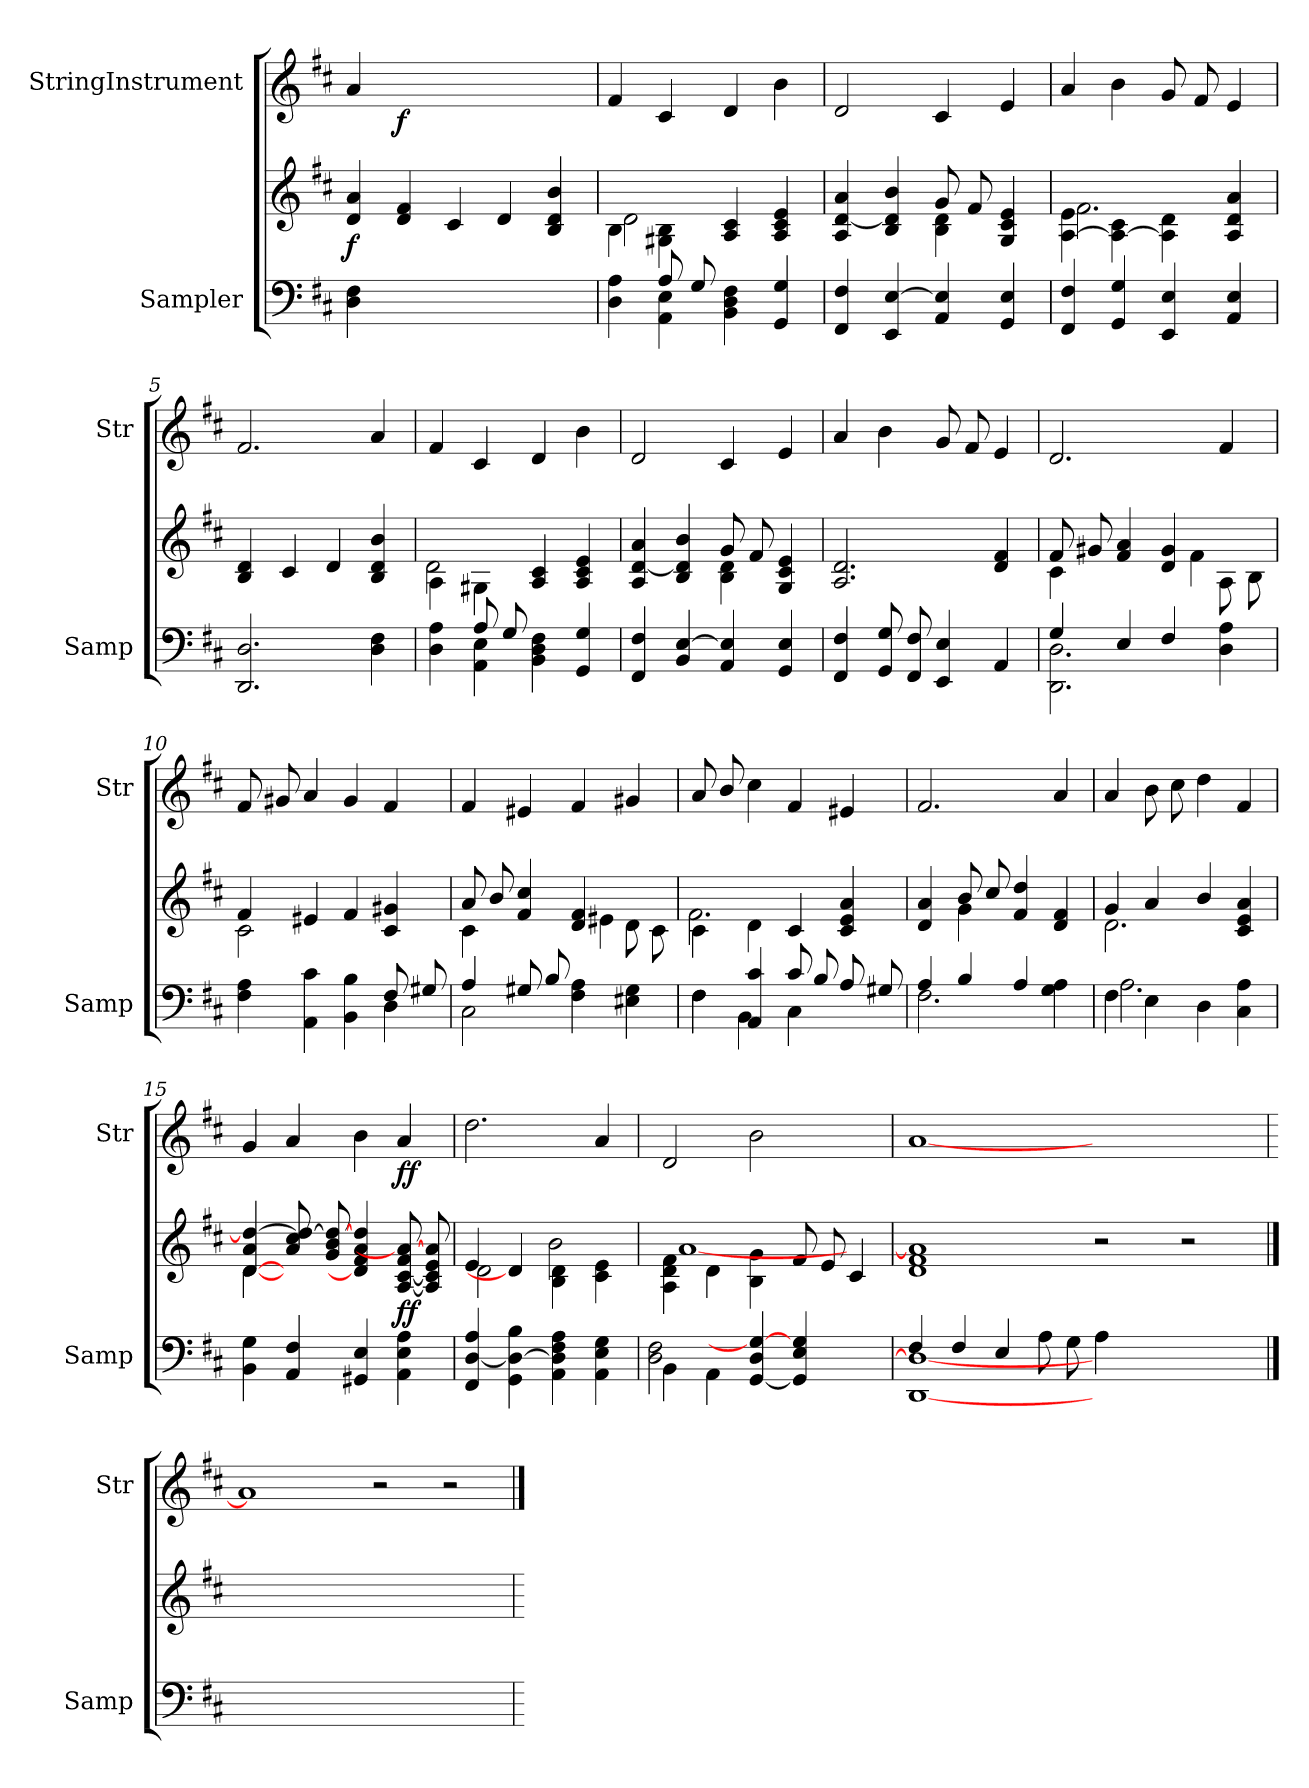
**kern	**kern	**dynam	**kern	**dynam
*part2	*part2	*part2	*part1	*part1
*staff3	*staff2	*staff2/3	*staff1	*staff1
*I"Sampler	*	*	*I"StringInstrument	*
*I'Samp	*	*	*I'Str	*
*clefF4	*clefG2	*	*clefG2	*
*k[f#c#]	*k[f#c#]	*	*k[f#c#]	*
*D:	*D:	*	*D:	*
=1	=1	=1	=1	=1
4D 4F#	4d 4a	f	4a	.
1ryy	4d 4f#	.	1ryy	f
.	4c#	.	.	.
.	4d	.	.	.
.	4B 4d 4b	.	.	.
=2	=2	=2	=2	=2
*^	*^	*	*	*
4D 4A	4ryy	4B\	2d	.	4f#	.
8A/	4AA 4E	4G#X\ 4B\	.	.	4c#	.
8G/	.	.	.	.	.	.
4BB 4D 4F#	2ryy	4A 4c#	2ryy	.	4d	.
4GG 4G	.	4A 4c# 4e	.	.	4b	.
*v	*v	*	*	*	*	*
=3	=3	=3	=3	=3	=3
4FF# 4F#	4A [4d 4a	2ryy	.	2d	.
4EE [4E	4B 4d] 4b	.	.	.	.
4AA 4E]	8g/	4B 4d	.	4c#	.
.	8f#/	.	.	.	.
4GG 4E	4G 4c# 4e	4ryy	.	4e	.
=4	=4	=4	=4	=4	=4
4FF# 4F#	[4A\ 4e\	2.f#	.	4a	.
4GG 4G	4A\_ 4c#\	.	.	4b	.
4EE 4E	4A\] 4d\	.	.	8g/	.
.	.	.	.	8f#/	.
4AA 4E	4A 4d 4a	4ryy	.	4e	.
*	*v	*v	*	*	*
=5	=5	=5	=5	=5
2.DD 2.D	4B 4d	.	2.f#	.
.	4c#	.	.	.
.	4d	.	.	.
4D 4F#	4B 4d 4b	.	4a	.
=6	=6	=6	=6	=6
*^	*^	*	*	*
4D 4A	4ryy	4A\	2d	.	4f#	.
8A/	4AA 4E	4G#X\	.	.	4c#	.
8G/	.	.	.	.	.	.
4BB 4D 4F#	2ryy	4A 4c#	2ryy	.	4d	.
4GG 4G	.	4A 4c# 4e	.	.	4b	.
*v	*v	*	*	*	*	*
=7	=7	=7	=7	=7	=7
4FF# 4F#	4A [4d 4a	2ryy	.	2d	.
4BB [4E	4B 4d] 4b	.	.	.	.
4AA 4E]	8g/	4B 4d	.	4c#	.
.	8f#/	.	.	.	.
4GG 4E	4G 4c# 4e	4ryy	.	4e	.
*	*v	*v	*	*	*
=8	=8	=8	=8	=8
4FF# 4F#	2.A 2.d	.	4a	.
8GG/ 8G/	.	.	4b	.
8FF#/ 8F#/	.	.	.	.
4EE 4E	.	.	8g/	.
.	.	.	8f#/	.
4AA	4d 4f#	.	4e	.
=9	=9	=9	=9	=9
*^	*^	*	*	*
4G/	2.DD 2.D	8f#/	4c#	.	2.d	.
.	.	8g#X/	.	.	.	.
4E/	.	4f# 4a	4.ryy	.	.	.
4F#/	.	4d 4g#	.	.	.	.
.	.	.	4f#	.	.	.
4D 4A	4ryy	8A\	.	.	4f#	.
.	.	8B\	8ryy	.	.	.
=10	=10	=10	=10	=10	=10	=10
4F# 4A	2.ryy	4f#/	2c#	.	8f#/	.
.	.	.	.	.	8g#X/	.
4AA 4c#	.	4e#X/	.	.	4a	.
4BB 4B	.	4f#	2ryy	.	4g#	.
8F#/	4D	4c# 4g#X	.	.	4f#	.
8G#X/	.	.	.	.	.	.
=11	=11	=11	=11	=11	=11	=11
4A/	2C#	8a/	4c#	.	4f#	.
.	.	8b/	.	.	.	.
8G#X/	.	4f# 4cc#	4.ryy	.	4e#X	.
8B/	.	.	.	.	.	.
4F# 4A	2ryy	4d 4f#	.	.	4f#	.
.	.	.	4e#X	.	.	.
4E#X 4G#	.	8d\	.	.	4g#X	.
.	.	8c#\	8ryy	.	.	.
=12	=12	=12	=12	=12	=12	=12
4F#\	4F#	4c#\	2.f#	.	8a/	.
.	.	.	.	.	8b/	.
4AA 4c#	4BB	4d\	.	.	4cc#	.
8c#/	4C#	4c#	.	.	4f#	.
8B/	.	.	.	.	.	.
8A/	4ryy	4c# 4e 4a	4ryy	.	4e#X	.
8G#X/	.	.	.	.	.	.
=13	=13	=13	=13	=13	=13	=13
4A/	2.F#	4d 4a	4ryy	.	2.f#	.
4B/	.	8b/	4g	.	.	.
.	.	8cc#/	.	.	.	.
4A/	.	4f# 4dd	2ryy	.	.	.
4G 4A	4ryy	4d 4f#	.	.	4a	.
=14	=14	=14	=14	=14	=14	=14
4F#\	2.A	4g/	2.d	.	4a	.
4E\	.	4a/	.	.	8b\	.
.	.	.	.	.	8cc#\	.
4D\	.	4b/	.	.	4dd	.
4C# 4A	4ryy	4c# 4e 4a	4ryy	.	4f#	.
*v	*v	*	*	*	*	*
=15	=15	=15	=15	=15	=15
4BB 4G	[4d 4a 4dd_	[4d	.	4g	.
4AA 4F#	8a/ 8cc#/ 8dd/_	2.ryy	.	4a	.
.	8g/ 8b/ 8dd/_	.	.	.	.
4GG#X 4E	4d] 4f# 4a 4dd	.	.	4b	.
4AA 4E 4A	[8A [8c# 8f# 8a_	.	ff	4a	ff
.	8A] 8c#] 8e 8a	.	.	.	.
=16	=16	=16	=16	=16	=16
4FF# [4D 4A	4e/	2d	.	2.dd	.
4GG 4D_ 4B	4d/]	.	.	.	.
4AA 4D] 4F# 4A	4B\ 4d\	2b	.	.	.
4AA 4E 4G	4c#\ 4e\	.	.	4a	.
=17	=17	=17	=17	=17	=17
*^	*	*	*	*	*
4BB\	2D 2F#	4A\ 4d\ 4f#\	[1a	.	2d	.
4AA\	.	4d\	.	.	.	.
[4GG 4D 4G_	4ryy	4B\ 4g\	.	.	2b	.
4GG] 4E 4G	2ryy	8f#/	.	.	.	.
.	.	8e/	.	.	.	.
4ryy	.	4ryy	4c#	.	4ryy	.
*	*	*v	*v	*	*	*
=18	=18	=18	=18	=18	=18
4F#/	[1DD 1D_	1d 1f# 1a]	.	[1a	.
4F#/	.	.	.	.	.
4E/	.	.	.	.	.
8A\	.	.	.	.	.
8G\	.	.	.	.	.
2.ryy	4A	2r	.	1ryy	.
.	2.ryy	.	.	.	.
.	.	2r	.	.	.
4ryy	.	.	.	.	.
*v	*v	*	*	*	*
==19	==19	=19	=19	=19
4ryy	4ryy	.	1a]	.
1..ryy	1..ryy	.	.	.
.	.	.	2r	.
.	.	.	2r	.
=	=	==	==	==
*-	*-	*-	*-	*-
